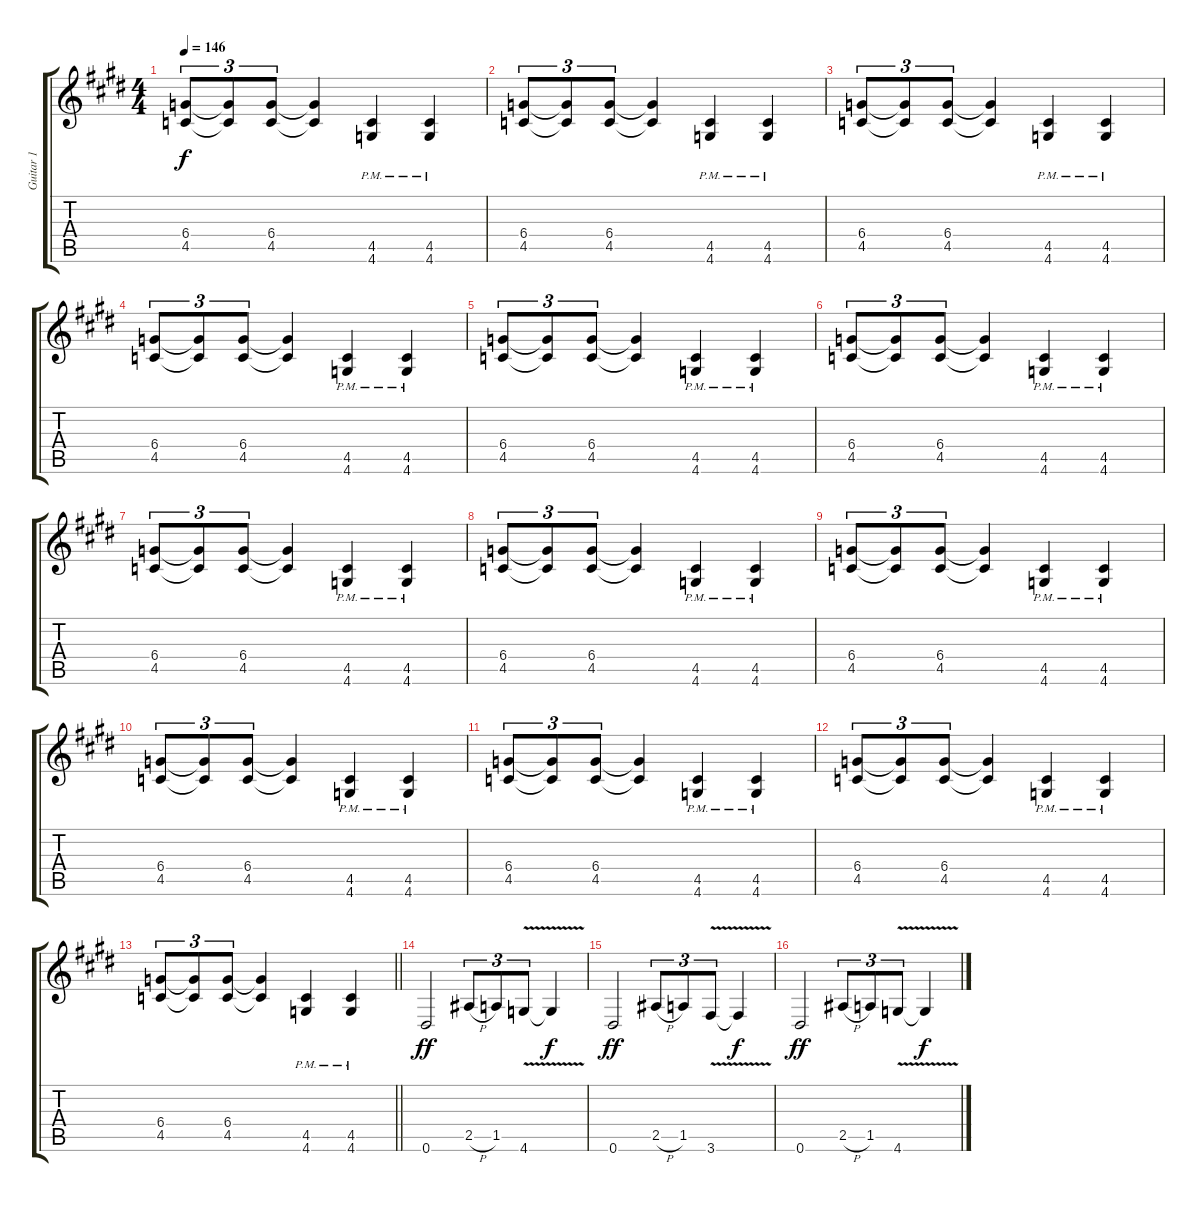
\track ("Guitar 1" "Guitar 1") {instrument distortionguitar}
\staff {score tabs}
\tuning (Eb4 Bb3 Gb3 Db3 Ab2 Eb2) {hide}
\ts (4 4)
\tempo 146
\clef g2
\ks c#minor
(6.4 4.5).8{tu (3 2) dy f} (6.4{t} 4.5{t}).8{tu (3 2)} (6.4 4.5).8{tu (3 2)} (6.4{t} 4.5{t}).4 (4.5{pm} 4.6{pm}).4 (4.5{pm} 4.6{pm}).4 |
(6.4 4.5).8{tu (3 2)} (6.4{t} 4.5{t}).8{tu (3 2)} (6.4 4.5).8{tu (3 2)} (6.4{t} 4.5{t}).4 (4.5{pm} 4.6{pm}).4 (4.5{pm} 4.6{pm}).4 |
(6.4 4.5).8{tu (3 2)} (6.4{t} 4.5{t}).8{tu (3 2)} (6.4 4.5).8{tu (3 2)} (6.4{t} 4.5{t}).4 (4.5{pm} 4.6{pm}).4 (4.5{pm} 4.6{pm}).4 |
(6.4 4.5).8{tu (3 2)} (6.4{t} 4.5{t}).8{tu (3 2)} (6.4 4.5).8{tu (3 2)} (6.4{t} 4.5{t}).4 (4.5{pm} 4.6{pm}).4 (4.5{pm} 4.6{pm}).4 |
(6.4 4.5).8{tu (3 2)} (6.4{t} 4.5{t}).8{tu (3 2)} (6.4 4.5).8{tu (3 2)} (6.4{t} 4.5{t}).4 (4.5{pm} 4.6{pm}).4 (4.5{pm} 4.6{pm}).4 |
(6.4 4.5).8{tu (3 2)} (6.4{t} 4.5{t}).8{tu (3 2)} (6.4 4.5).8{tu (3 2)} (6.4{t} 4.5{t}).4 (4.5{pm} 4.6{pm}).4 (4.5{pm} 4.6{pm}).4 |
(6.4 4.5).8{tu (3 2)} (6.4{t} 4.5{t}).8{tu (3 2)} (6.4 4.5).8{tu (3 2)} (6.4{t} 4.5{t}).4 (4.5{pm} 4.6{pm}).4 (4.5{pm} 4.6{pm}).4 |
(6.4 4.5).8{tu (3 2)} (6.4{t} 4.5{t}).8{tu (3 2)} (6.4 4.5).8{tu (3 2)} (6.4{t} 4.5{t}).4 (4.5{pm} 4.6{pm}).4 (4.5{pm} 4.6{pm}).4 |
(6.4 4.5).8{tu (3 2)} (6.4{t} 4.5{t}).8{tu (3 2)} (6.4 4.5).8{tu (3 2)} (6.4{t} 4.5{t}).4 (4.5{pm} 4.6{pm}).4 (4.5{pm} 4.6{pm}).4 |
(6.4 4.5).8{tu (3 2)} (6.4{t} 4.5{t}).8{tu (3 2)} (6.4 4.5).8{tu (3 2)} (6.4{t} 4.5{t}).4 (4.5{pm} 4.6{pm}).4 (4.5{pm} 4.6{pm}).4 |
(6.4 4.5).8{tu (3 2)} (6.4{t} 4.5{t}).8{tu (3 2)} (6.4 4.5).8{tu (3 2)} (6.4{t} 4.5{t}).4 (4.5{pm} 4.6{pm}).4 (4.5{pm} 4.6{pm}).4 |
(6.4 4.5).8{tu (3 2)} (6.4{t} 4.5{t}).8{tu (3 2)} (6.4 4.5).8{tu (3 2)} (6.4{t} 4.5{t}).4 (4.5{pm} 4.6{pm}).4 (4.5{pm} 4.6{pm}).4 |
\barLineRight lightlight
(6.4 4.5).8{tu (3 2)} (6.4{t} 4.5{t}).8{tu (3 2)} (6.4 4.5).8{tu (3 2)} (6.4{t} 4.5{t}).4 (4.5{pm} 4.6{pm}).4 (4.5{pm} 4.6{pm}).4 |
0.6.2{dy ff} 2.5{h}.8{tu (3 2)} 1.5.8{tu (3 2)} 4.6{v}.8{tu (3 2)} 4.6{t}.4{dy f} |
0.6.2{dy ff} 2.5{h}.8{tu (3 2)} 1.5.8{tu (3 2)} 3.6{v}.8{tu (3 2)} 3.6{t}.4{dy f} |
0.6.2{dy ff} 2.5{h}.8{tu (3 2)} 1.5.8{tu (3 2)} 4.6{v}.8{tu (3 2)} 4.6{t}.4{dy f}
